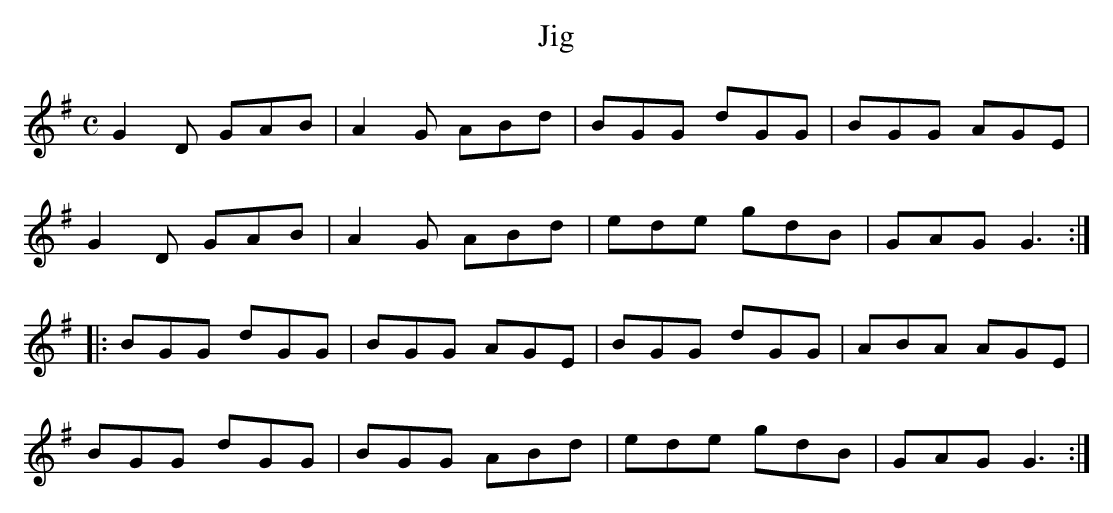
X:1
T:Jig
M:C
L:1/8
K:G
G2D GAB|A2G ABd|BGG dGG|BGG AGE|
G2D GAB|A2G ABd|ede gdB|GAG G3:|
|:BGG dGG|BGG AGE|BGG dGG|ABA AGE|
BGG dGG|BGG ABd|ede gdB|GAG G3:|
